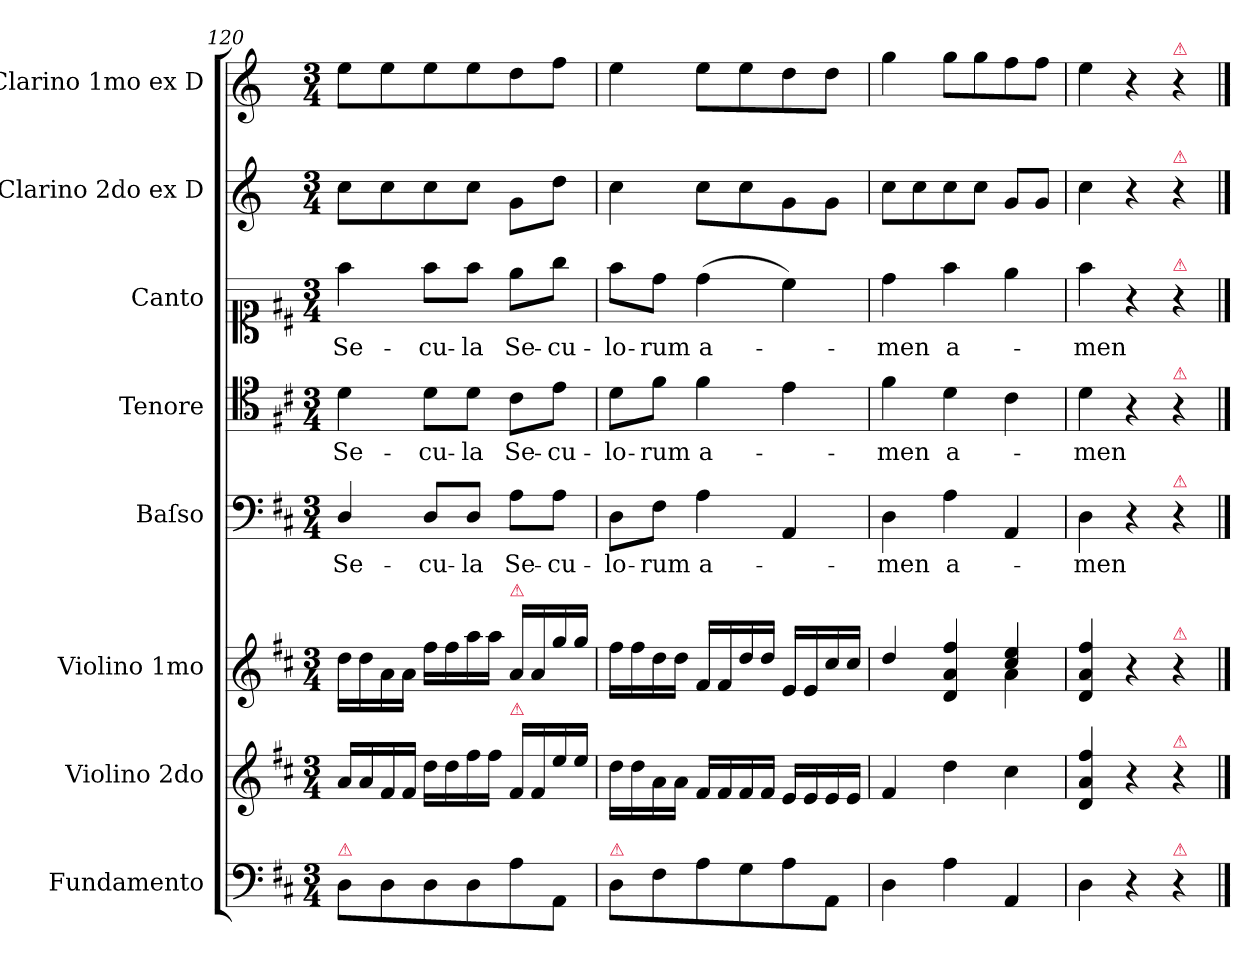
**kern	**kern	**kern	**kern	**text	**kern	**text	**kern	**text	**kern	**kern
*part8	*part7	*part6	*part5	*part5	*part4	*part4	*part3	*part3	*part2	*part1
*staff8	*staff7	*staff6	*staff5	*staff5	*staff4	*staff4	*staff3	*staff3	*staff2	*staff1
*I"Fundamento	*I"Violino 2do	*I"Violino 1mo	*I"Baſso	*	*I"Tenore	*	*I"Canto	*	*I"Clarino 2do ex D	*I"Clarino 1mo ex D
*	*I'vl 2	*I'vl 1	*I'B	*	*I'T	*	*	*	*	*
*clefF4	*clefG2	*clefG2	*clefF4	*	*clefC4	*	*clefC1	*	*clefG2	*clefG2
*	*	*	*	*	*	*	*	*	*ITrd-1c-2	*ITrd-1c-2
*k[f#c#]	*k[f#c#]	*k[f#c#]	*k[f#c#]	*	*k[f#c#]	*	*k[f#c#]	*	*k[f#c#]	*k[f#c#]
*M3/4	*M3/4	*M3/4	*M3/4	*	*M3/4	*	*M3/4	*	*M3/4	*M3/4
=120	=120	=120	=120	=120	=120	=120	=120	=120	=120	=120
!LO:TX:a:color=crimson:t=⚠	!	!	!	!	!	!	!	!	!	!
8D\L	16a/LL	16dd\LL	4D/	Se-	4d\	Se-	4ff#\	Se-	8dd\L	8ff#\L
.	16a/	16dd\	.	.	.	.	.	.	.	.
8D\	16f#/	16a\	.	.	.	.	.	.	8dd\	8ff#\
.	16f#/JJ	16a\JJ	.	.	.	.	.	.	.	.
8D\	16dd\LL	16ff#\LL	8D/L	-cu-	8d\L	-cu-	8ff#\L	-cu-	8dd\	8ff#\
.	16dd\	16ff#\	.	.	.	.	.	.	.	.
8D\	16ff#\	16aa\	8D/J	-la	8d\J	-la	8ff#\J	-la	8dd\J	8ff#\
.	16ff#\JJ	16aa\JJ	.	.	.	.	.	.	.	.
!	!	!LO:TX:a:color=crimson:t=⚠	!	!	!	!	!	!	!	!
!	!LO:TX:a:color=crimson:t=⚠	!	!	!	!	!	!	!	!	!
8A\	16f#/LL	16a/LL	8A\L	Se-	8c#\L	Se-	8ee\L	Se-	8a\L	8ee\
.	16f#/	16a/	.	.	.	.	.	.	.	.
8AA/J	16ee\	16gg\	8A\J	-cu-	8e\J	-cu-	8gg\J	-cu-	8ee\J	8gg\J
.	16ee\JJ	16gg\JJ	.	.	.	.	.	.	.	.
=121	=121	=121	=121	=121	=121	=121	=121	=121	=121	=121
!LO:TX:a:color=crimson:t=⚠	!	!	!	!	!	!	!	!	!	!
8D\L	16dd\LL	16ff#\LL	8D\L	-lo-	8d\L	-lo-	8ff#\L	-lo-	4dd\	4ff#\
.	16dd\	16ff#\	.	.	.	.	.	.	.	.
8F#\	16a\	16dd\	8F#\J	-rum	8f#\J	-rum	8dd\J	-rum	.	.
.	16a\JJ	16dd\JJ	.	.	.	.	.	.	.	.
8A\	16f#/LL	16f#/LL	4A\	a-	4f#\	a-	(4dd\	a-	8dd\L	8ff#\L
.	16f#/	16f#/	.	.	.	.	.	.	.	.
8G\	16f#/	16dd/	.	.	.	.	.	.	8dd\	8ff#\
.	16f#/JJ	16dd/JJ	.	.	.	.	.	.	.	.
8A\	16e/LL	16e/LL	4AA/	.	4e\	.	4cc#\)	.	8a\	8ee\
.	16e/	16e/	.	.	.	.	.	.	.	.
8AA/J	16e/	16cc#/	.	.	.	.	.	.	8a\J	8ee\J
.	16e/JJ	16cc#/JJ	.	.	.	.	.	.	.	.
=122	=122	=122	=122	=122	=122	=122	=122	=122	=122	=122
*	*	*^	*	*	*	*	*	*	*	*
4D\	4f#/	4dd/	2ryy	4D\	-men	4f#\	-men	4dd\	-men	8dd\L	4aa\
.	.	.	.	.	.	.	.	.	.	8dd\	.
4A\	4dd\	4d/ 4a/ 4ff#/	.	4A\	a-	4d\	a-	4ff#\	a-	8dd\	8aa\L
.	.	.	.	.	.	.	.	.	.	8dd\J	8aa\
4AA/	4cc#\	4cc#/ 4ee/	4a\	4AA/	.	4c#\	.	4ee\	.	8a/L	8gg\
.	.	.	.	.	.	.	.	.	.	8a/J	8gg\J
*	*	*v	*v	*	*	*	*	*	*	*	*
=123	=123	=123	=123	=123	=123	=123	=123	=123	=123	=123
4D\	4d/ 4a/ 4ff#/	4d/ 4a/ 4ff#/	4D\	-men	4d\	-men	4ff#\	-men	4dd\	4ff#\
4r	4r	4r	4r	.	4r	.	4r	.	4r	4r
!	!	!	!	!	!	!	!	!	!	!LO:TX:a:color=crimson:t=⚠
!	!	!	!	!	!	!	!	!	!LO:TX:a:color=crimson:t=⚠	!
!	!	!	!	!	!	!	!LO:TX:a:color=crimson:t=⚠	!	!	!
!	!	!	!	!	!LO:TX:a:color=crimson:t=⚠	!	!	!	!	!
!	!	!	!LO:TX:a:color=crimson:t=⚠	!	!	!	!	!	!	!
!	!	!LO:TX:a:color=crimson:t=⚠	!	!	!	!	!	!	!	!
!	!LO:TX:a:color=crimson:t=⚠	!	!	!	!	!	!	!	!	!
!LO:TX:a:color=crimson:t=⚠	!	!	!	!	!	!	!	!	!	!
4r	4r	4r	4r	.	4r	.	4r	.	4r	4r
==	==	==	==	==	==	==	==	==	==	==
*-	*-	*-	*-	*-	*-	*-	*-	*-	*-	*-
